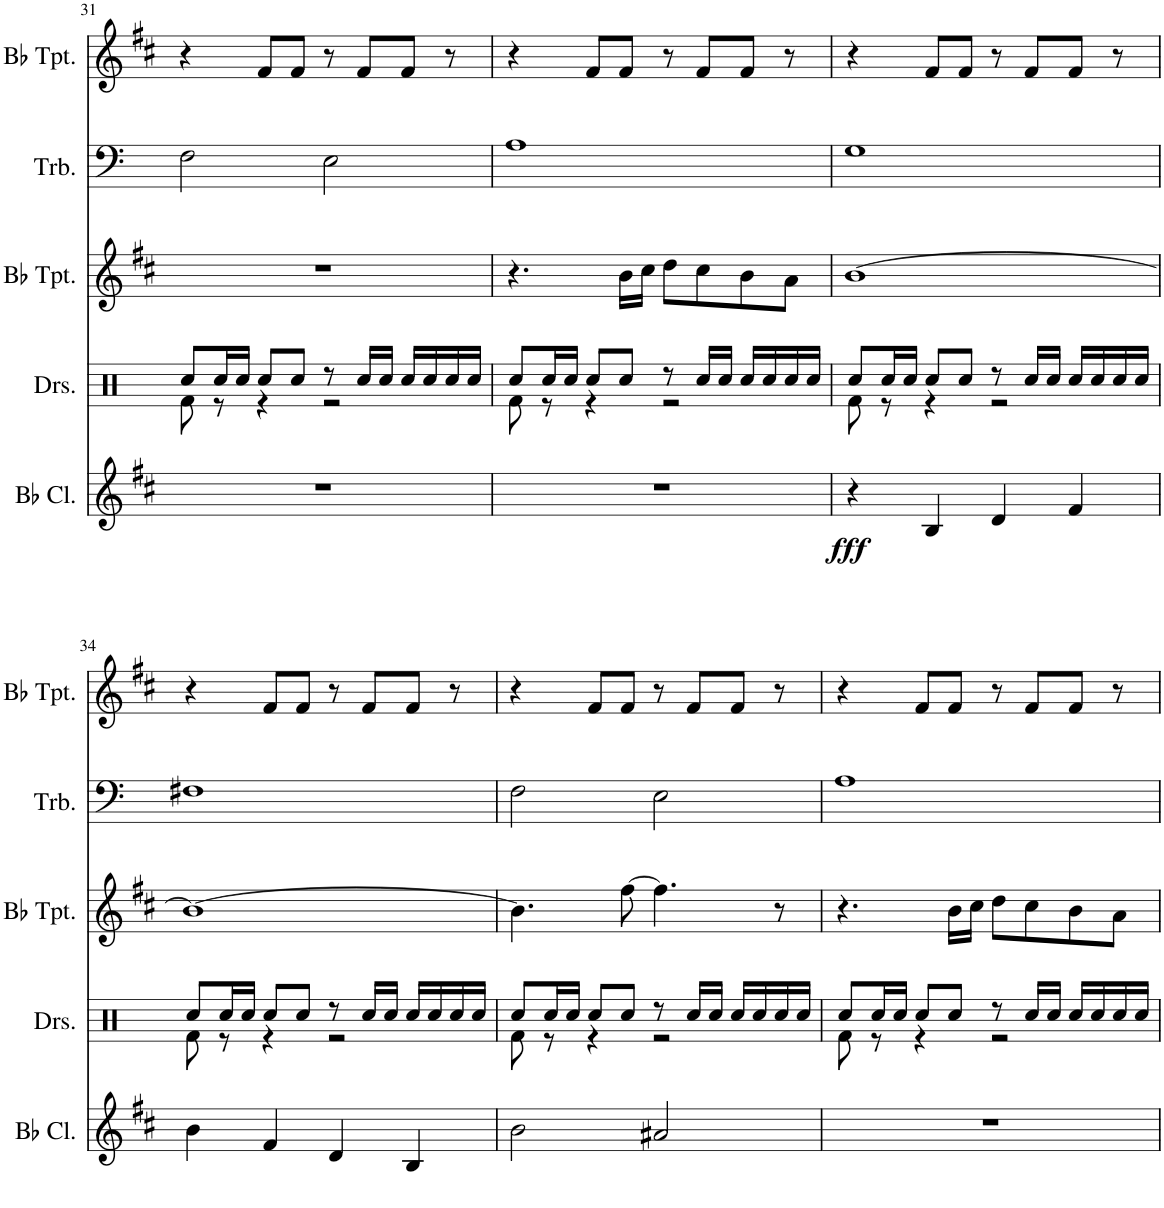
**kern	**dynam	**kern	**kern	**kern	**kern
*part5	*part5	*part4	*part3	*part2	*part1
*staff5	*staff5	*staff4	*staff3	*staff2	*staff1
*I"Bb Clarinet	*	*I"Drumset	*I"Bb Trumpet	*I"Trombone	*I"Bb Trumpet
*I'Bb Cl.	*	*I'Drs.	*I'Bb Tpt.	*I'Trb.	*I'Bb Tpt.
!!LO:PB:g=z
*clefG2	*	*clefX	*clefG2	*clefF4	*clefG2
*Trd1c2	*	*	*Trd1c2	*	*Trd1c2
*k[f#c#]	*	*k[]	*k[f#c#]	*k[]	*k[f#c#]
*M4/4	*	*M4/4	*M4/4	*M4/4	*M4/4
=31	=31	=31	=31	=31	=31
*	*	*^	*	*	*
1r	.	8Rcc/L	8Rf\	1r	2F\	4r
.	.	16Rcc/L	8r	.	.	.
.	.	16Rcc/JJ	.	.	.	.
.	.	8Rcc/L	4r	.	.	8f#/L
.	.	8Rcc/J	.	.	.	8f#/J
.	.	8r	2r	.	2E\	8r
.	.	16Rcc/LL	.	.	.	8f#/L
.	.	16Rcc/JJ	.	.	.	.
.	.	16Rcc/LL	.	.	.	8f#/J
.	.	16Rcc/	.	.	.	.
.	.	16Rcc/	.	.	.	8r
.	.	16Rcc/JJ	.	.	.	.
=32	=32	=32	=32	=32	=32	=32
1r	.	8Rcc/L	8Rf\	4.r	1A	4r
.	.	16Rcc/L	8r	.	.	.
.	.	16Rcc/JJ	.	.	.	.
.	.	8Rcc/L	4r	.	.	8f#/L
.	.	8Rcc/J	.	16b\LL	.	8f#/J
.	.	.	.	16cc#\JJ	.	.
.	.	8r	2r	8dd\L	.	8r
.	.	16Rcc/LL	.	8cc#\	.	8f#/L
.	.	16Rcc/JJ	.	.	.	.
.	.	16Rcc/LL	.	8b\	.	8f#/J
.	.	16Rcc/	.	.	.	.
.	.	16Rcc/	.	8a\J	.	8r
.	.	16Rcc/JJ	.	.	.	.
=33	=33	=33	=33	=33	=33	=33
!	!LO:DY:b	!	!	!	!	!
4r	fff	8Rcc/L	8Rf\	[1b	1G	4r
.	.	16Rcc/L	8r	.	.	.
.	.	16Rcc/JJ	.	.	.	.
4B/	.	8Rcc/L	4r	.	.	8f#/L
.	.	8Rcc/J	.	.	.	8f#/J
4d/	.	8r	2r	.	.	8r
.	.	16Rcc/LL	.	.	.	8f#/L
.	.	16Rcc/JJ	.	.	.	.
4f#/	.	16Rcc/LL	.	.	.	8f#/J
.	.	16Rcc/	.	.	.	.
.	.	16Rcc/	.	.	.	8r
.	.	16Rcc/JJ	.	.	.	.
!!LO:LB:g=z
=34	=34	=34	=34	=34	=34	=34
4b\	.	8Rcc/L	8Rf\	1b_	1F#X	4r
.	.	16Rcc/L	8r	.	.	.
.	.	16Rcc/JJ	.	.	.	.
4f#/	.	8Rcc/L	4r	.	.	8f#/L
.	.	8Rcc/J	.	.	.	8f#/J
4d/	.	8r	2r	.	.	8r
.	.	16Rcc/LL	.	.	.	8f#/L
.	.	16Rcc/JJ	.	.	.	.
4B/	.	16Rcc/LL	.	.	.	8f#/J
.	.	16Rcc/	.	.	.	.
.	.	16Rcc/	.	.	.	8r
.	.	16Rcc/JJ	.	.	.	.
=35	=35	=35	=35	=35	=35	=35
2b\	.	8Rcc/L	8Rf\	4.b\]	2F\	4r
.	.	16Rcc/L	8r	.	.	.
.	.	16Rcc/JJ	.	.	.	.
.	.	8Rcc/L	4r	.	.	8f#/L
.	.	8Rcc/J	.	[8ff#\	.	8f#/J
2a#X/	.	8r	2r	4.ff#\]	2E\	8r
.	.	16Rcc/LL	.	.	.	8f#/L
.	.	16Rcc/JJ	.	.	.	.
.	.	16Rcc/LL	.	.	.	8f#/J
.	.	16Rcc/	.	.	.	.
.	.	16Rcc/	.	8r	.	8r
.	.	16Rcc/JJ	.	.	.	.
=36	=36	=36	=36	=36	=36	=36
1r	.	8Rcc/L	8Rf\	4.r	1A	4r
.	.	16Rcc/L	8r	.	.	.
.	.	16Rcc/JJ	.	.	.	.
.	.	8Rcc/L	4r	.	.	8f#/L
.	.	8Rcc/J	.	16b\LL	.	8f#/J
.	.	.	.	16cc#\JJ	.	.
.	.	8r	2r	8dd\L	.	8r
.	.	16Rcc/LL	.	8cc#\	.	8f#/L
.	.	16Rcc/JJ	.	.	.	.
.	.	16Rcc/LL	.	8b\	.	8f#/J
.	.	16Rcc/	.	.	.	.
.	.	16Rcc/	.	8a\J	.	8r
.	.	16Rcc/JJ	.	.	.	.
*	*	*v	*v	*	*	*
=	=	=	=	=	=
*-	*-	*-	*-	*-	*-
